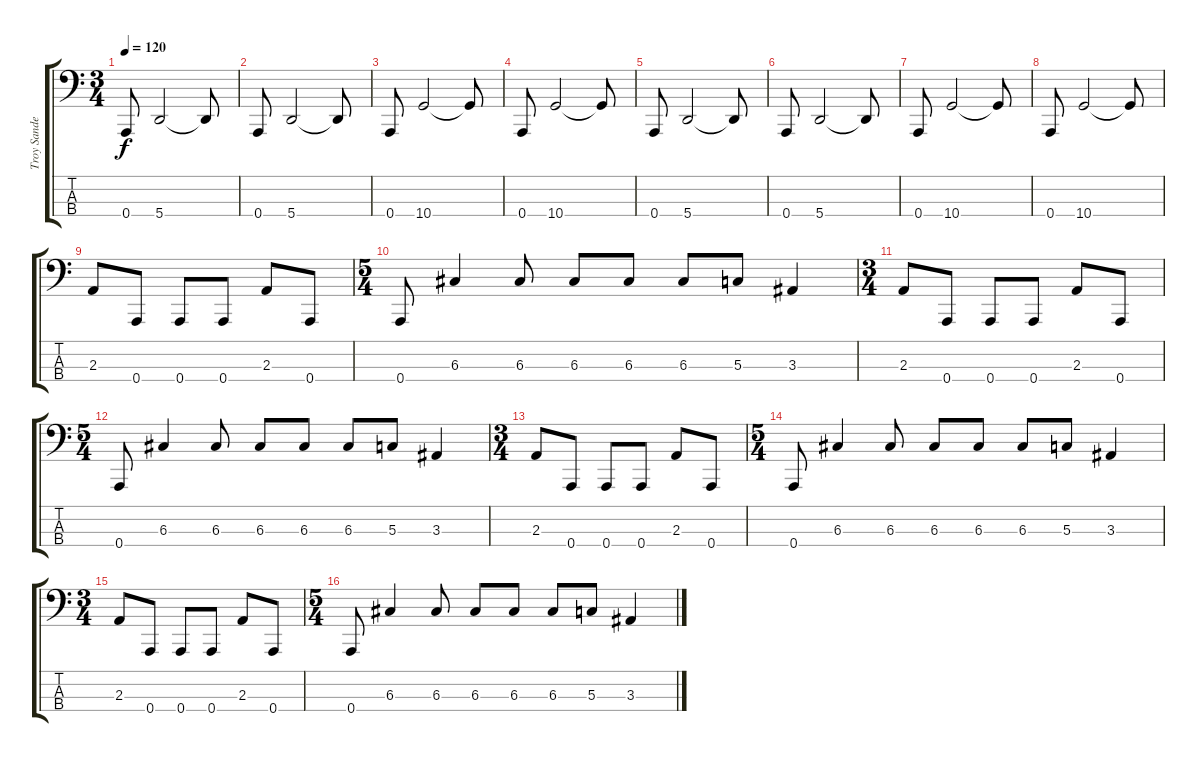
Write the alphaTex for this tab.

\track ("Troy Sanders" "Troy Sande") {instrument electricbassfinger}
\staff {score tabs}
\tuning (F2 C2 G1 A0) {hide}
\ts (3 4)
\tempo 120
\clef f4
\ks c
0.4.8{dy f} 5.4.2 5.4{t}.8 |
0.4.8 5.4.2 5.4{t}.8 |
0.4.8 10.4.2 10.4{t}.8 |
0.4.8 10.4.2 10.4{t}.8 |
0.4.8 5.4.2 5.4{t}.8 |
0.4.8 5.4.2 5.4{t}.8 |
0.4.8 10.4.2 10.4{t}.8 |
0.4.8 10.4.2 10.4{t}.8 |
2.3.8 0.4.8 0.4.8 0.4.8 2.3.8 0.4.8 |
\ts (5 4)
0.4.8 6.3.4 6.3.8 6.3.8 6.3.8 6.3.8 5.3.8 3.3.4 |
\ts (3 4)
2.3.8 0.4.8 0.4.8 0.4.8 2.3.8 0.4.8 |
\ts (5 4)
0.4.8 6.3.4 6.3.8 6.3.8 6.3.8 6.3.8 5.3.8 3.3.4 |
\ts (3 4)
2.3.8 0.4.8 0.4.8 0.4.8 2.3.8 0.4.8 |
\ts (5 4)
0.4.8 6.3.4 6.3.8 6.3.8 6.3.8 6.3.8 5.3.8 3.3.4 |
\ts (3 4)
2.3.8 0.4.8 0.4.8 0.4.8 2.3.8 0.4.8 |
\ts (5 4)
0.4.8 6.3.4 6.3.8 6.3.8 6.3.8 6.3.8 5.3.8 3.3.4
